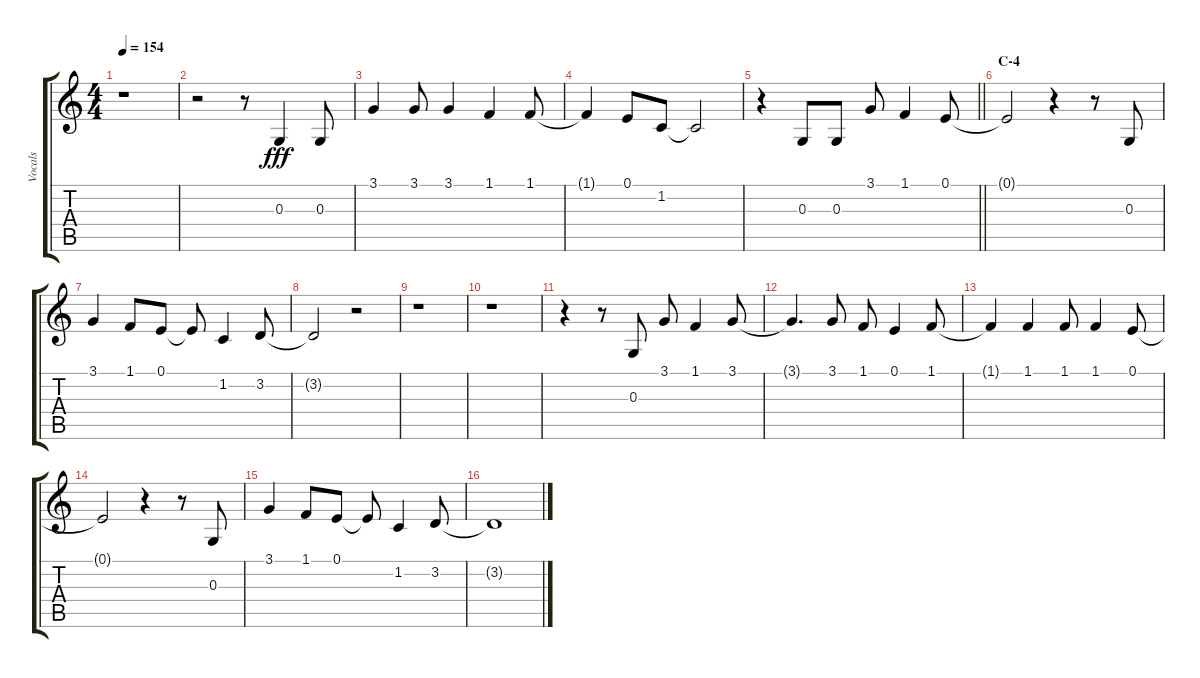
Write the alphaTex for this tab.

\track ("Vocals" "Vocals") {instrument voiceoohs}
\staff {score tabs}
\tuning (E4 B3 G3 D3 A2 E2) {hide}
\ts (4 4)
\tempo 154
\clef g2
\ks c
r.1{dy fff} |
r.2 r.8 0.3.4 0.3.8 |
3.1.4 3.1.8 3.1.4 1.1.4 1.1.8 |
1.1{t}.4 0.1.8 1.2.8 1.2{t}.2 |
\barLineRight lightlight
r.4 0.3.8 0.3.8 3.1.8 1.1.4 0.1.8 |
\section ("" "C-4")
0.1{t}.2 r.4 r.8 0.3.8 |
3.1.4 1.1.8 0.1.8 0.1{t}.8 1.2.4 3.2.8 |
3.2{t}.2 r.2 |
r.1 |
r.1 |
r.4 r.8 0.3.8 3.1.8 1.1.4 3.1.8 |
3.1{t}.4{d} 3.1.8 1.1.8 0.1.4 1.1.8 |
1.1{t}.4 1.1.4 1.1.8 1.1.4 0.1.8 |
0.1{t}.2 r.4 r.8 0.3.8 |
3.1.4 1.1.8 0.1.8 0.1{t}.8 1.2.4 3.2.8 |
3.2{t}.1
